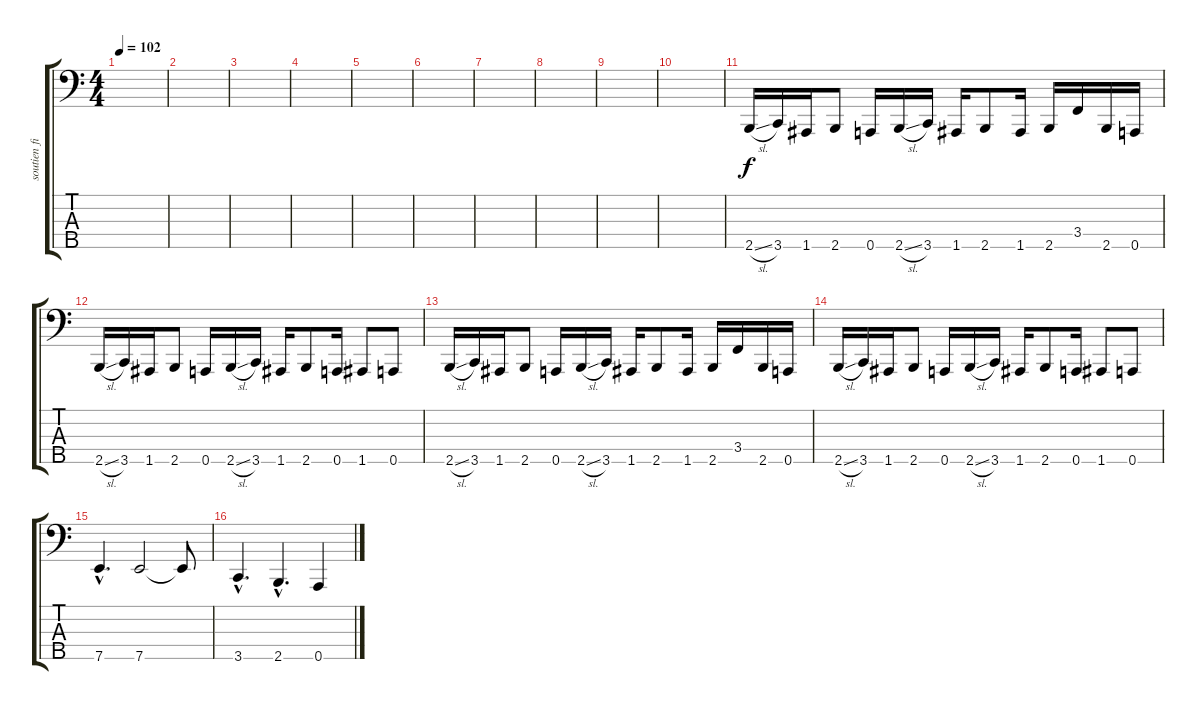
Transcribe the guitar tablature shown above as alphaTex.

\track ("soutien fiedly" "soutien fi") {instrument electricbassfinger}
\staff {score tabs}
\tuning (F2 C2 G1 D1 A0) {hide}
\ts (4 4)
\tempo 102
\clef f4
\ks c
|
|
|
|
|
|
|
|
|
|
2.5{sl}.16{volume 16 instrument electricbassfinger} 3.5.16 1.5.16 2.5.8 0.5.16 2.5{sl}.16 3.5.16 1.5.16 2.5.8 1.5.16 2.5.16 3.4.16 2.5.16 0.5.16 |
2.5{sl}.16 3.5.16 1.5.16 2.5.8 0.5.16 2.5{sl}.16 3.5.16 1.5.16 2.5.8 0.5.16 1.5.8 0.5.8 |
2.5{sl}.16 3.5.16 1.5.16 2.5.8 0.5.16 2.5{sl}.16 3.5.16 1.5.16 2.5.8 1.5.16 2.5.16 3.4.16 2.5.16 0.5.16 |
2.5{sl}.16 3.5.16 1.5.16 2.5.8 0.5.16 2.5{sl}.16 3.5.16 1.5.16 2.5.8 0.5.16 1.5.8 0.5.8 |
7.5{hac}.4{d} 7.5.2 7.5{t}.8 |
3.5{hac}.4{d} 2.5{hac}.4{d} 0.5.4
